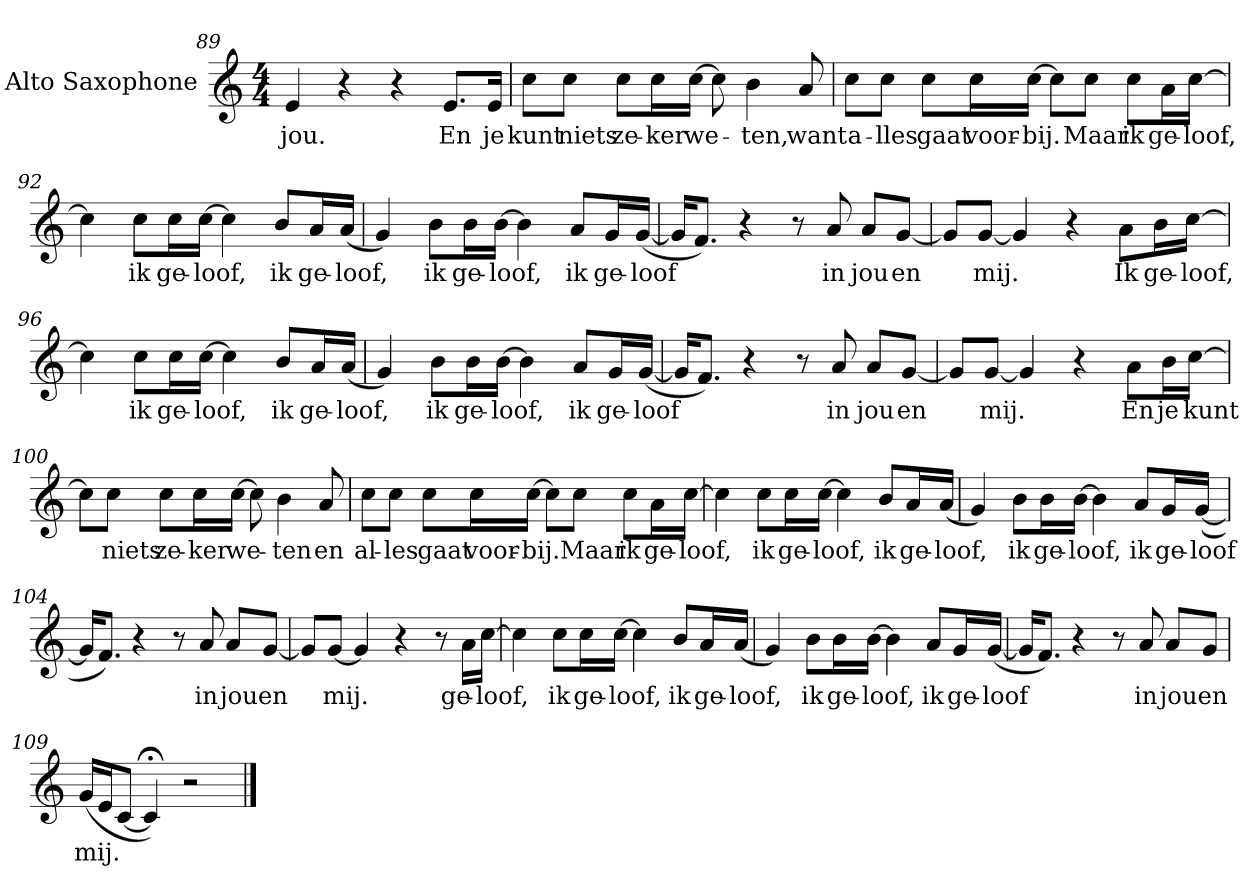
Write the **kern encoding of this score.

**kern	**text
*part1	*part1
*staff1	*staff1
*I"Alto Saxophone	*
*I'Alto Sax.	*
*clefG2	*
*k[]	*
*C:	*
*M4/4	*
=89	=89
!	!LO:LY:b
4e	jou.
4r	.
4r	.
!	!LO:LY:b
8.eL	En
!	!LO:LY:b
16eJk	je
!!LO:LB:g=z
=90	=90
!	!LO:LY:b
8ccL	kunt
!	!LO:LY:b
8ccJ	niets
!	!LO:LY:b
8ccL	ze-
!	!LO:LY:b
16ccL	-ker
!	!LO:LY:b
[16ccJJ	we-
8ccL]	.
!	!LO:LY:b
4b	-ten,
!	!LO:LY:b
8a	want
=91	=91
!	!LO:LY:b
8ccL	a-
!	!LO:LY:b
8ccJ	-lles
!	!LO:LY:b
8ccL	gaat
!	!LO:LY:b
16ccL	voor-
!	!LO:LY:b
[16ccJJ	-bij.
8ccL]	.
!	!LO:LY:b
8ccJ	Maar
!	!LO:LY:b
8ccL	ik
!	!LO:LY:b
16aL	ge-
!	!LO:LY:b
[16ccJJ	-loof,
=92	=92
4cc]	.
!	!LO:LY:b
8ccL	ik
!	!LO:LY:b
16ccL	ge-
!	!LO:LY:b
[16ccJJ	-loof,
4cc]	.
!	!LO:LY:b
8bL	ik
!	!LO:LY:b
16aL	ge-
!	!LO:LY:b
(16aJJ	-loof,
=93	=93
4g)	.
!	!LO:LY:b
8bL	ik
!	!LO:LY:b
16bL	ge-
!	!LO:LY:b
[16bJJ	-loof,
4b]	.
!	!LO:LY:b
8aL	ik
!	!LO:LY:b
16gL	ge-
!	!LO:LY:b
([16gJJ	-loof
!!LO:LB:g=z
=94	=94
16gKL]	.
8.fJ)	.
4r	.
8r	.
!	!LO:LY:b
8a	in
!	!LO:LY:b
8aL	jou
!	!LO:LY:b
[8gJ	en
=95	=95
8gL]	.
!	!LO:LY:b
[8gJ	mij.
4g]	.
4r	.
!	!LO:LY:b
8aL	Ik
!	!LO:LY:b
16bL	ge-
!	!LO:LY:b
[16ccJJ	-loof,
=96	=96
4cc]	.
!	!LO:LY:b
8ccL	ik
!	!LO:LY:b
16ccL	ge-
!	!LO:LY:b
[16ccJJ	-loof,
4cc]	.
!	!LO:LY:b
8bL	ik
!	!LO:LY:b
16aL	ge-
!	!LO:LY:b
(16aJJ	-loof,
=97	=97
4g)	.
!	!LO:LY:b
8bL	ik
!	!LO:LY:b
16bL	ge-
!	!LO:LY:b
[16bJJ	-loof,
4b]	.
!	!LO:LY:b
8aL	ik
!	!LO:LY:b
16gL	ge-
!	!LO:LY:b
([16gJJ	-loof
!!LO:LB:g=z
=98	=98
16gKL]	.
8.fJ)	.
4r	.
8r	.
!	!LO:LY:b
8a	in
!	!LO:LY:b
8aL	jou
!	!LO:LY:b
[8gJ	en
=99	=99
8gL]	.
!	!LO:LY:b
[8gJ	mij.
4g]	.
4r	.
!	!LO:LY:b
8aL	En
!	!LO:LY:b
16bL	je
!	!LO:LY:b
[16ccJJ	kunt
=100	=100
8ccL]	.
!	!LO:LY:b
8ccJ	niets
!	!LO:LY:b
8ccL	ze-
!	!LO:LY:b
16ccL	-ker
!	!LO:LY:b
[16ccJJ	we-
8ccL]	.
!	!LO:LY:b
4b	-ten
!	!LO:LY:b
8a	en
=101	=101
!	!LO:LY:b
8ccL	al-
!	!LO:LY:b
8ccJ	-les
!	!LO:LY:b
8ccL	gaat
!	!LO:LY:b
16ccL	voor-
!	!LO:LY:b
[16ccJJ	-bij.
8ccL]	.
!	!LO:LY:b
8ccJ	Maar
!	!LO:LY:b
8ccL	ik
!	!LO:LY:b
16aL	ge-
!	!LO:LY:b
[16ccJJ	-loof,
!!LO:LB:g=z
=102	=102
4cc]	.
!	!LO:LY:b
8ccL	ik
!	!LO:LY:b
16ccL	ge-
!	!LO:LY:b
[16ccJJ	-loof,
4cc]	.
!	!LO:LY:b
8bL	ik
!	!LO:LY:b
16aL	ge-
!	!LO:LY:b
(16aJJ	-loof,
=103	=103
4g)	.
!	!LO:LY:b
8bL	ik
!	!LO:LY:b
16bL	ge-
!	!LO:LY:b
[16bJJ	-loof,
4b]	.
!	!LO:LY:b
8aL	ik
!	!LO:LY:b
16gL	ge-
!	!LO:LY:b
([16gJJ	-loof
=104	=104
16gKL]	.
8.fJ)	.
4r	.
8r	.
!	!LO:LY:b
8a	in
!	!LO:LY:b
8aL	jou
!	!LO:LY:b
[8gJ	en
=105	=105
8gL]	.
!	!LO:LY:b
[8gJ	mij.
4g]	.
4r	.
!	!LO:LY:b
8r	ik
!	!LO:LY:b
16aLL	ge-
!	!LO:LY:b
[16ccJJ	-loof,
!!LO:LB:g=z
=106	=106
4cc]	.
!	!LO:LY:b
8ccL	ik
!	!LO:LY:b
16ccL	ge-
!	!LO:LY:b
[16ccJJ	-loof,
4cc]	.
!	!LO:LY:b
8bL	ik
!	!LO:LY:b
16aL	ge-
!	!LO:LY:b
(16aJJ	-loof,
=107	=107
4g)	.
!	!LO:LY:b
8bL	ik
!	!LO:LY:b
16bL	ge-
!	!LO:LY:b
[16bJJ	-loof,
4b]	.
!	!LO:LY:b
8aL	ik
!	!LO:LY:b
16gL	ge-
!	!LO:LY:b
([16gJJ	-loof
=108	=108
16gKL]	.
8.fJ)	.
4r	.
8r	.
!	!LO:LY:b
8a	in
!	!LO:LY:b
8aL	jou
!	!LO:LY:b
8gJ	en
=109	=109
!	!LO:LY:b
(16gLL	mij.
16eJ	.
[8cJ	.
4c;])	.
2r	.
==	==
*-	*-
